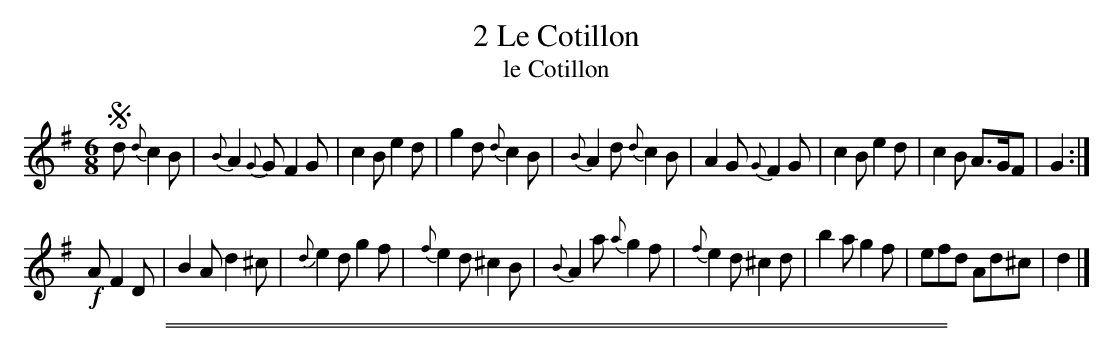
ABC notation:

X:1
T: 2 Le Cotillon
T: le Cotillon
M: 6/8
L: 1/8
K: G
!segno!d {d}c2B |\
{B}A2{G}G F2G | c2B e2d | g2d {d}c2B | {B}A2d {d}c2B |\
A2G {G}F2G | c2B e2d | c2B A>GF | G2 :|
!f!A F2D |\
B2A d2^c | {d}e2d g2f | {f}e2d ^c2B | {B}A2a {a}g2f |\
{f}e2d ^c2d | b2a g2f | efd Ad^c | d2 |]
